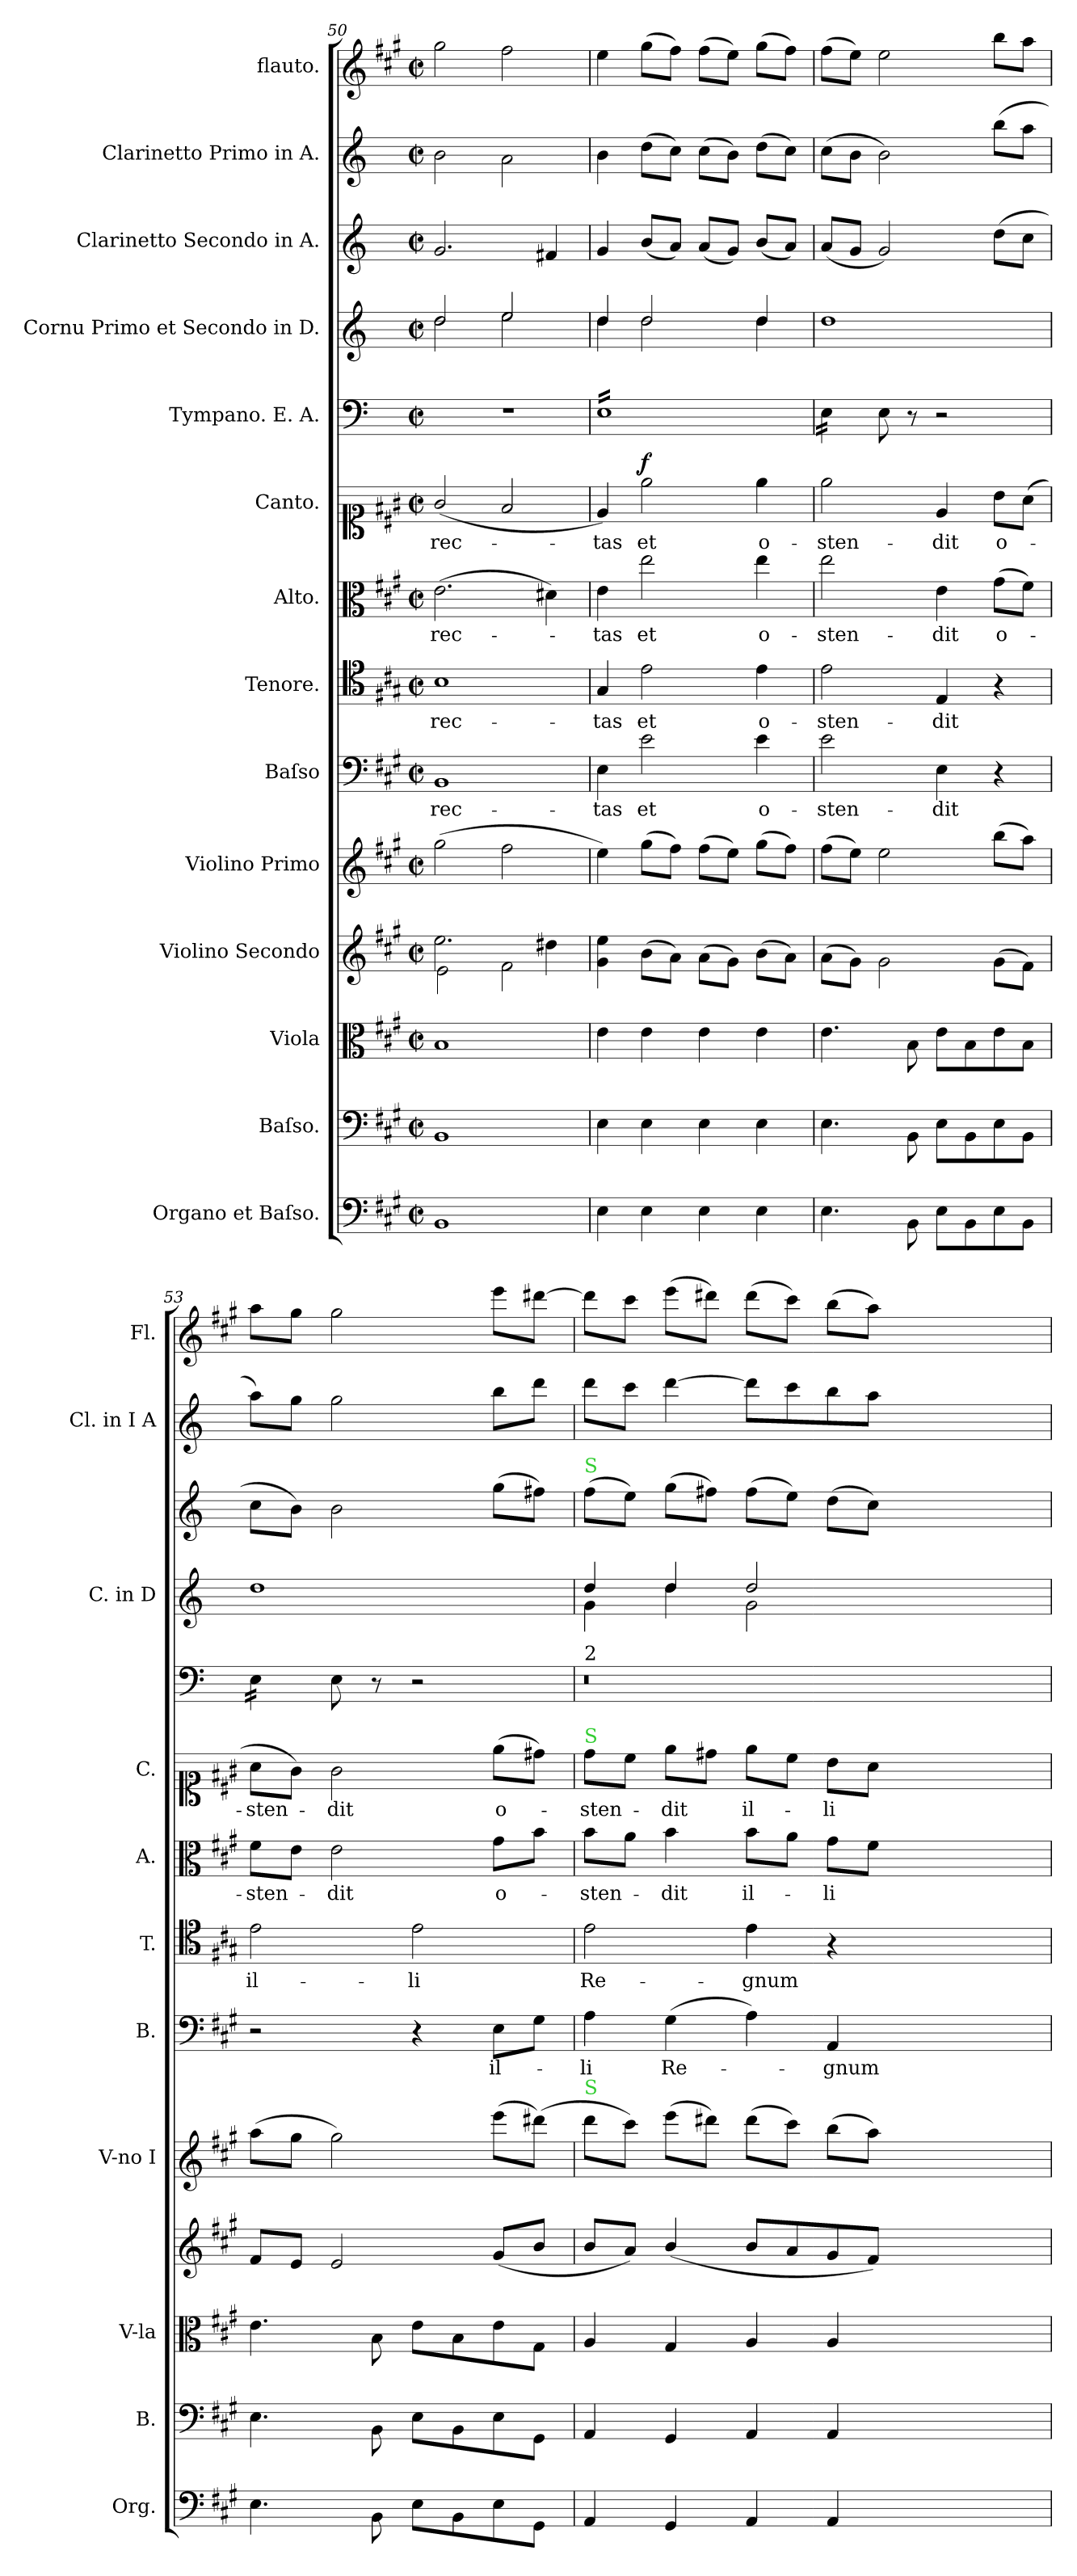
**kern	**kern	**kern	**kern	**kern	**kern	**text	**kern	**text	**kern	**text	**kern	**text	**dynam	**kern	**kern	**kern	**kern	**kern
*part14	*part13	*part12	*part11	*part10	*part9	*part9	*part8	*part8	*part7	*part7	*part6	*part6	*part6	*part5	*part4	*part3	*part2	*part1
*staff14	*staff13	*staff12	*staff11	*staff10	*staff9	*staff9	*staff8	*staff8	*staff7	*staff7	*staff6	*staff6	*staff6	*staff5	*staff4	*staff3	*staff2	*staff1
*I"Organo et Baſso.	*I"Baſso.	*I"Viola	*I"Violino Secondo	*I"Violino Primo	*I"Baſso	*	*I"Tenore.	*	*I"Alto.	*	*I"Canto.	*	*	*I"Tympano. E. A.	*I"Cornu Primo et Secondo in D.	*I"Clarinetto Secondo in A.	*I"Clarinetto Primo in A.	*I"flauto.
*I'Org.	*I'B.	*I'V-la	*	*I'V-no I	*I'B.	*	*I'T.	*	*I'A.	*	*I'C.	*	*	*	*I'C. in D	*	*I'Cl. in I A	*I'Fl.
*clefF4	*clefF4	*clefC3	*clefG2	*clefG2	*clefF4	*	*clefC4	*	*clefC3	*	*clefC1	*	*	*clefF4	*clefG2	*clefG2	*clefG2	*clefG2
*	*	*	*	*	*	*	*	*	*	*	*	*	*	*	*ITrd6c10	*ITrd2c3	*ITrd2c3	*
*k[f#c#g#]	*k[f#c#g#]	*k[f#c#g#]	*k[f#c#g#]	*k[f#c#g#]	*k[f#c#g#]	*	*k[f#c#g#]	*	*k[f#c#g#]	*	*k[f#c#g#]	*	*	*k[]	*k[f#c#]	*k[f#c#g#]	*k[f#c#g#]	*k[f#c#g#]
*M2/2	*M2/2	*M2/2	*M2/2	*M2/2	*M2/2	*	*M2/2	*	*M2/2	*	*M2/2	*	*	*M2/2	*M2/2	*M2/2	*M2/2	*M2/2
*met(c|)	*met(c|)	*met(c|)	*met(c|)	*met(c|)	*met(c|)	*	*met(c|)	*	*met(c|)	*	*met(c|)	*	*	*met(c|)	*met(c|)	*met(c|)	*met(c|)	*met(c|)
=50	=50	=50	=50	=50	=50	=50	=50	=50	=50	=50	=50	=50	=50	=50	=50	=50	=50	=50
*	*	*	*^	*	*	*	*	*	*	*	*	*	*	*	*^	*	*	*
1BB	1BB	1B	2.ee\	2e\	(2gg#\	1BB	rec-	1B	rec-	(2.e\	rec-	(>2g#/	rec-	.	1r	2e/	2e\	2.e/	2g#\	2gg#\
.	.	.	.	2f#\	2ff#\	.	.	.	.	.	.	2f#/	.	.	.	2f#/	2f#\	.	2f#\	2ff#\
.	.	.	4dd#X\	.	.	.	.	.	.	4d#X\)	.	.	.	.	.	.	.	4d#X/	.	.
*	*	*	*v	*v	*	*	*	*	*	*	*	*	*	*	*	*	*	*	*	*
=51	=51	=51	=51	=51	=51	=51	=51	=51	=51	=51	=51	=51	=51	=51	=51	=51	=51	=51	=51
*	*	*	*	*	*	*	*	*	*	*	*	*	*	*tremolo	*	*	*	*	*
4E\	4E\	4e\	4g#\ 4ee\	4ee\)	4E\	-tas	4G#/	-tas	4e\	-tas	4e/)	-tas	.	16E/LL	4e/	4e\	4e/	4g#\	4ee\
.	.	.	.	.	.	.	.	.	.	.	.	.	.	16E/	.	.	.	.	.
.	.	.	.	.	.	.	.	.	.	.	.	.	.	16E/	.	.	.	.	.
.	.	.	.	.	.	.	.	.	.	.	.	.	.	16E/	.	.	.	.	.
!	!	!	!	!	!	!	!	!	!	!	!	!	!LO:DY:a	!	!	!	!	!	!
4E\	4E\	4e\	(8b\L	(8gg#\L	2e\	et	2e\	et	2ee\	et	2ee\	et	f	16E/	2e/	2e\	(8g#/L	(8b\L	(8gg#\L
.	.	.	.	.	.	.	.	.	.	.	.	.	.	16E/	.	.	.	.	.
.	.	.	8a\J)	8ff#\J)	.	.	.	.	.	.	.	.	.	16E/	.	.	8f#/J)	8a\J)	8ff#\J)
.	.	.	.	.	.	.	.	.	.	.	.	.	.	16E/	.	.	.	.	.
4E\	4E\	4e\	(8a\L	(8ff#\L	.	.	.	.	.	.	.	.	.	16E/	.	.	(8f#/L	(8a\L	(8ff#\L
.	.	.	.	.	.	.	.	.	.	.	.	.	.	16E/	.	.	.	.	.
.	.	.	8g#\J)	8ee\J)	.	.	.	.	.	.	.	.	.	16E/	.	.	8e/J)	8g#\J)	8ee\J)
.	.	.	.	.	.	.	.	.	.	.	.	.	.	16E/	.	.	.	.	.
4E\	4E\	4e\	(8b\L	(8gg#\L	4e\	o-	4e\	o-	4ee\	o-	4ee\	o-	.	16E/	4e/	4e\	(8g#/L	(8b\L	(8gg#\L
.	.	.	.	.	.	.	.	.	.	.	.	.	.	16E/	.	.	.	.	.
.	.	.	8a\J)	8ff#\J)	.	.	.	.	.	.	.	.	.	16E/	.	.	8f#/J)	8a\J)	8ff#\J)
.	.	.	.	.	.	.	.	.	.	.	.	.	.	16E/JJ	.	.	.	.	.
*	*	*	*	*	*	*	*	*	*	*	*	*	*	*	*v	*v	*	*	*
=52	=52	=52	=52	=52	=52	=52	=52	=52	=52	=52	=52	=52	=52	=52	=52	=52	=52	=52
4.E\	4.E\	4.e\	(8a\L	(8ff#\L	2e\	-sten-	2e\	-sten-	2ee\	-sten-	2ee\	-sten-	.	16E\LL	1e	(8f#/L	(8a\L	(8ff#\L
.	.	.	.	.	.	.	.	.	.	.	.	.	.	16E\	.	.	.	.
.	.	.	8g#\J)	8ee\J)	.	.	.	.	.	.	.	.	.	16E\	.	8e/J	8g#\J	8ee\J)
.	.	.	.	.	.	.	.	.	.	.	.	.	.	16E\JJ	.	.	.	.
*	*	*	*	*	*	*	*	*	*	*	*	*	*	*Xtremolo	*	*	*	*
.	.	.	2g#\	2ee\	.	.	.	.	.	.	.	.	.	8E\	.	2e/)	2g#\)	2ee\
8BB\	8BB\	8B\	.	.	.	.	.	.	.	.	.	.	.	8r	.	.	.	.
8E\L	8E\L	8e\L	.	.	4E\	-dit	4E/	-dit	4e\	-dit	4e/	-dit	.	2r	.	.	.	.
8BB\	8BB\	8B\	.	.	.	.	.	.	.	.	.	.	.	.	.	.	.	.
8E\	8E\	8e\	(8g#\L	(8bb\L	4r	.	4r	.	(8g#\L	o-	8b\L	o-	.	.	.	(8b\L	(8gg#\L	8bb\L
8BB\J	8BB\J	8B\J	8f#\J)	8aa\J)	.	.	.	.	8f#\J)	.	(8a\J	.	.	.	.	8a\J	8ff#\J	8aa\J
=53	=53	=53	=53	=53	=53	=53	=53	=53	=53	=53	=53	=53	=53	=53	=53	=53	=53	=53
*	*	*	*	*	*	*	*	*	*	*	*	*	*	*tremolo	*	*	*	*
4.E\	4.E\	4.e\	8f#/L	(8aa\L	2r	.	2e\	il-	8f#\L	-sten-	8a\L	-sten-	.	16E\LL	1e	8a\L	8ff#\L)	8aa\L
.	.	.	.	.	.	.	.	.	.	.	.	.	.	16E\	.	.	.	.
.	.	.	8e/J	8gg#\J	.	.	.	.	8e\J	.	8g#\J)	.	.	16E\	.	8g#\J)	8ee\J	8gg#\J
.	.	.	.	.	.	.	.	.	.	.	.	.	.	16E\JJ	.	.	.	.
*	*	*	*	*	*	*	*	*	*	*	*	*	*	*Xtremolo	*	*	*	*
.	.	.	2e/	2gg#\)	.	.	.	.	2e\	-dit	2g#\	-dit	.	8E\	.	2g#\	2ee\	2gg#\
8BB\	8BB\	8B\	.	.	.	.	.	.	.	.	.	.	.	8r	.	.	.	.
8E\L	8E\L	8e\L	.	.	4r	.	2e\	-li	.	.	.	.	.	2r	.	.	.	.
8BB\	8BB\	8B\	.	.	.	.	.	.	.	.	.	.	.	.	.	.	.	.
!	!	!	!	!	!	!	!	!	!	!LO:LY:i	!	!LO:LY:i	!	!	!	!	!	!
8E\	8E\	8e\	(8g#/L	(8eee\L	8E\L	il-	.	.	8g#\L	o-	(8ee\L	o-	.	.	.	(8ee\L	8gg#\L	8eee\L
8GG#\J	8GG#\J	8G#\J	8b/J	(8ddd#X\J)	8G#\J	.	.	.	8b\J	.	8dd#X\J)	.	.	.	.	8dd#X\J)	8bb\J	[8ddd#X\J
=54	=54	=54	=54	=54	=54	=54	=54	=54	=54	=54	=54	=54	=54	=54	=54	=54	=54	=54
!	!	!	!	!	!	!	!	!	!	!	!	!	!	!	!	!LO:TX:a:color=limegreen:t=S	!	!
!	!	!	!	!	!	!	!	!	!	!	!	!	!	!LO:TX:a:t=2	!	!	!	!
!	!	!	!	!	!	!	!	!	!	!	!LO:TX:a:color=limegreen:t=S	!	!	!	!	!	!	!
!	!	!	!	!LO:TX:a:color=limegreen:t=S	!	!	!	!	!	!	!	!	!	!	!	!	!	!
!	!	!	!	!	!	!	!	!	!	!LO:LY:i	!	!LO:LY:i	!	!	!	!	!	!
*	*	*	*	*	*	*	*	*	*	*	*	*	*	*	*^	*	*	*
4AA/	4AA/	4A/	8b/L	8ddd\L	4A\	-li	2e\	Re-	8b\L	-sten-	8dd\L	-sten-	.	0r	4e/	4A\	(8dd\L	8bb\L	8ddd#\L]
.	.	.	8a/J)	8ccc#\J)	.	.	.	.	8a\J	.	8cc#\J	.	.	.	.	.	8cc#\J)	8aa\J	8ccc#\J
!	!	!	!	!	!	!	!	!	!	!LO:LY:i	!	!LO:LY:i	!	!	!	!	!	!	!
4GG#/	4GG#/	4G#/	(4b/	(8eee\L	(4G#\	Re-	.	.	4b\	-dit	8ee\L	-dit	.	.	4e/	4e\	(8ee\L	[4bb\	(8eee\L
.	.	.	.	8ddd#X\J)	.	.	.	.	.	.	8dd#X\J	.	.	.	.	.	8dd#X\J)	.	8ddd#X\J)
4AA/	4AA/	4A/	8b/L	(8ddd#\L	4A\)	.	4e\	-gnum	8b\L	il-	8ee\L	il-	.	.	2e/	2A\	(8dd#\L	8bb\L]	(8ddd#\L
.	.	.	8a/	8ccc#\J)	.	.	.	.	8a\J	.	8cc#\J	.	.	.	.	.	8cc#\J)	8aa\	8ccc#\J)
4AA/	4AA/	4A/	8g#/	(8bb\L	4AA/	-gnum	4r	.	8g#\L	-li	8b\L	-li	.	.	.	.	(8b\L	8gg#\	(8bb\L
.	.	.	8f#/J)	8aa\J)	.	.	.	.	8f#\J	.	8a\J	.	.	.	.	.	8a\J)	8ff#\J	8aa\J)
1ryy	1ryy	1ryy	1ryy	1ryy	1ryy	.	1ryy	.	1ryy	.	1ryy	.	.	.	1ryy	1ryy	1ryy	1ryy	1ryy
*	*	*	*	*	*	*	*	*	*	*	*	*	*	*	*v	*v	*	*	*
=	=	=	=	=	=	=	=	=	=	=	=	=	=	=	=	=	=	=
*-	*-	*-	*-	*-	*-	*-	*-	*-	*-	*-	*-	*-	*-	*-	*-	*-	*-	*-
